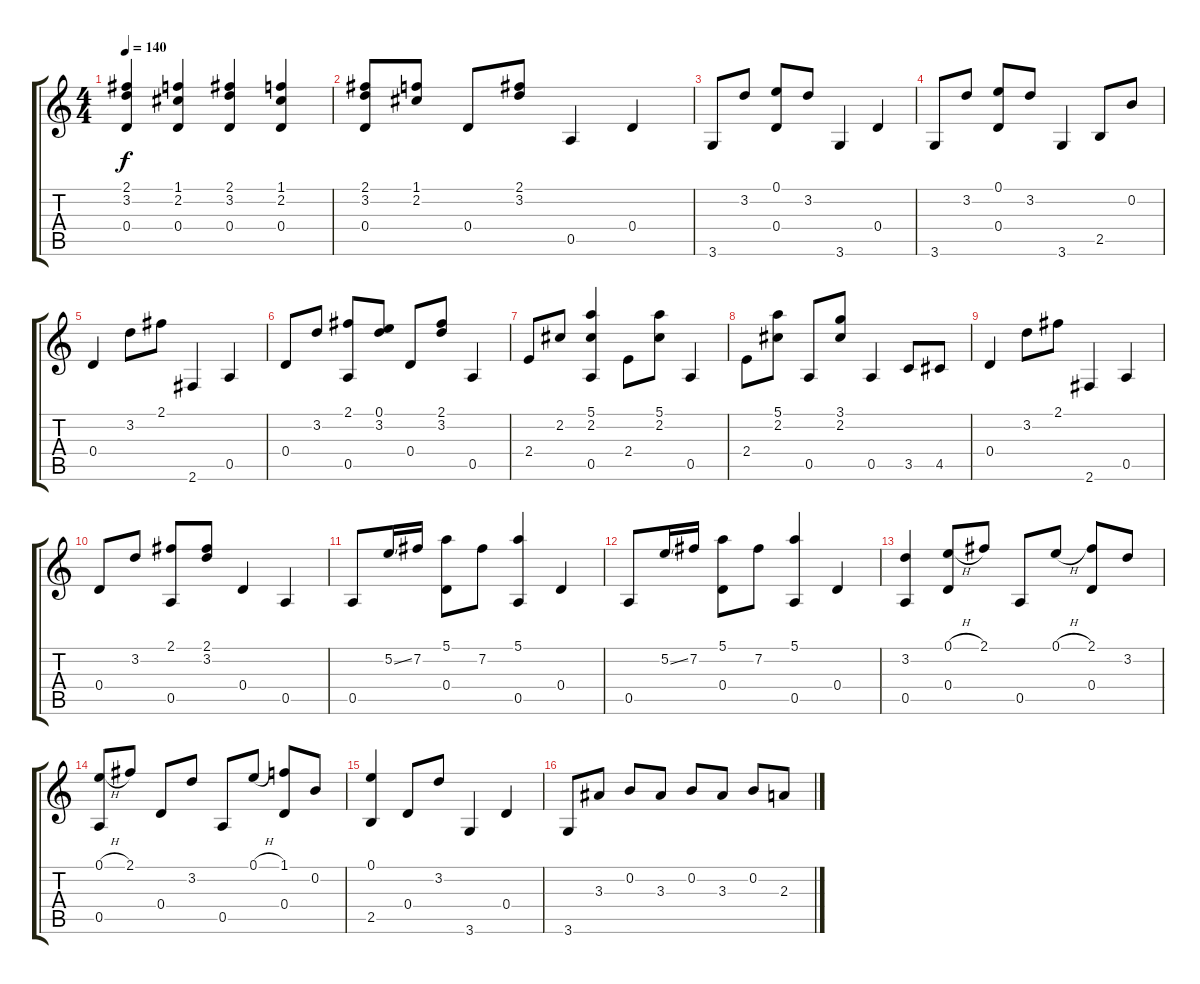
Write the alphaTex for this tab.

\track "" {instrument acousticguitarnylon}
\staff {score tabs}
\tuning (E4 B3 G3 D3 A2 E2) {hide}
\ts (4 4)
\tempo 140
\clef g2
\ks c
(2.1 3.2 0.4).4{dy f instrument acousticguitarnylon} (1.1 2.2 0.4).4 (2.1 3.2 0.4).4 (1.1 2.2 0.4).4 |
(2.1 3.2 0.4).8 (1.1 2.2).8 0.4.8 (2.1 3.2).8 0.5.4 0.4.4 |
3.6.8 3.2.8 (0.1 0.4).8 3.2.8 3.6.4 0.4.4 |
3.6.8 3.2.8 (0.1 0.4).8 3.2.8 3.6.4 2.5.8 0.2.8 |
0.4.4 3.2.8 2.1.8 2.6.4 0.5.4 |
0.4.8 3.2.8 (2.1 0.5).8 (0.1 3.2).8 0.4.8 (2.1 3.2).8 0.5.4 |
2.4.8 2.2.8 (5.1 2.2 0.5).4 2.4.8 (5.1 2.2).8 0.5.4 |
2.4.8 (5.1 2.2).8 0.5.8 (3.1 2.2).8 0.5.4 3.5.8 4.5.8 |
0.4.4 3.2.8 2.1.8 2.6.4 0.5.4 |
0.4.8 3.2.8 (2.1 0.5).8 (2.1 3.2).8 0.4.4 0.5.4 |
0.5.8 5.2{ss}.16 7.2.16 (5.1 0.4).8 7.2.8 (5.1 0.5).4 0.4.4 |
0.5.8 5.2{ss}.16 7.2.16 (5.1 0.4).8 7.2.8 (5.1 0.5).4 0.4.4 |
(3.2 0.5).4 (0.1{h} 0.4).8 2.1.8 0.5.8 0.1{h}.8 (2.1 0.4).8 3.2.8 |
(0.1{h} 0.5).8 2.1.8 0.4.8 3.2.8 0.5.8 0.1{h}.8 (1.1 0.4).8 0.2.8 |
(0.1 2.5).4 0.4.8 3.2.8 3.6.4 0.4.4 |
3.6.8 3.3.8 0.2.8 3.3.8 0.2.8 3.3.8 0.2.8 2.3.8
